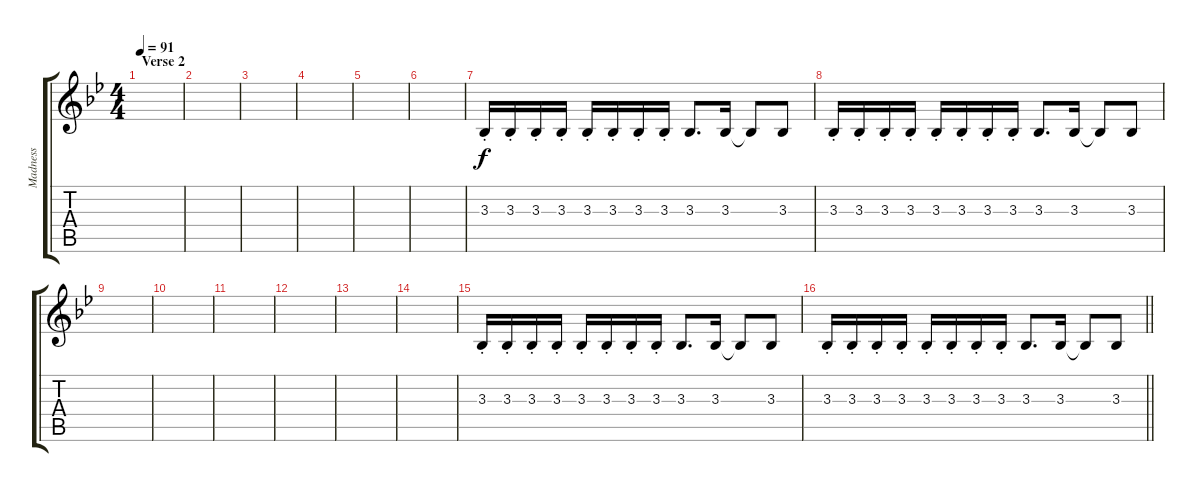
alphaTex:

\track ("Madness" "Madness") {instrument altosax}
\staff {score tabs}
\tuning (E4 B3 G3 D3 A2 E2) {hide}
\ts (4 4)
\section ("" "Verse 2")
\tempo 91
\clef g2
\ks bb
|
|
|
|
|
|
3.3{st}.16 3.3{st}.16 3.3{st}.16 3.3{st}.16 3.3{st}.16 3.3{st}.16 3.3{st}.16 3.3{st}.16 3.3.8{d} 3.3.16 3.3{t}.8 3.3.8 |
3.3{st}.16 3.3{st}.16 3.3{st}.16 3.3{st}.16 3.3{st}.16 3.3{st}.16 3.3{st}.16 3.3{st}.16 3.3.8{d} 3.3.16 3.3{t}.8 3.3.8 |
|
|
|
|
|
|
3.3{st}.16 3.3{st}.16 3.3{st}.16 3.3{st}.16 3.3{st}.16 3.3{st}.16 3.3{st}.16 3.3{st}.16 3.3.8{d} 3.3.16 3.3{t}.8 3.3.8 |
\barLineRight lightlight
3.3{st}.16 3.3{st}.16 3.3{st}.16 3.3{st}.16 3.3{st}.16 3.3{st}.16 3.3{st}.16 3.3{st}.16 3.3.8{d} 3.3.16 3.3{t}.8 3.3.8
